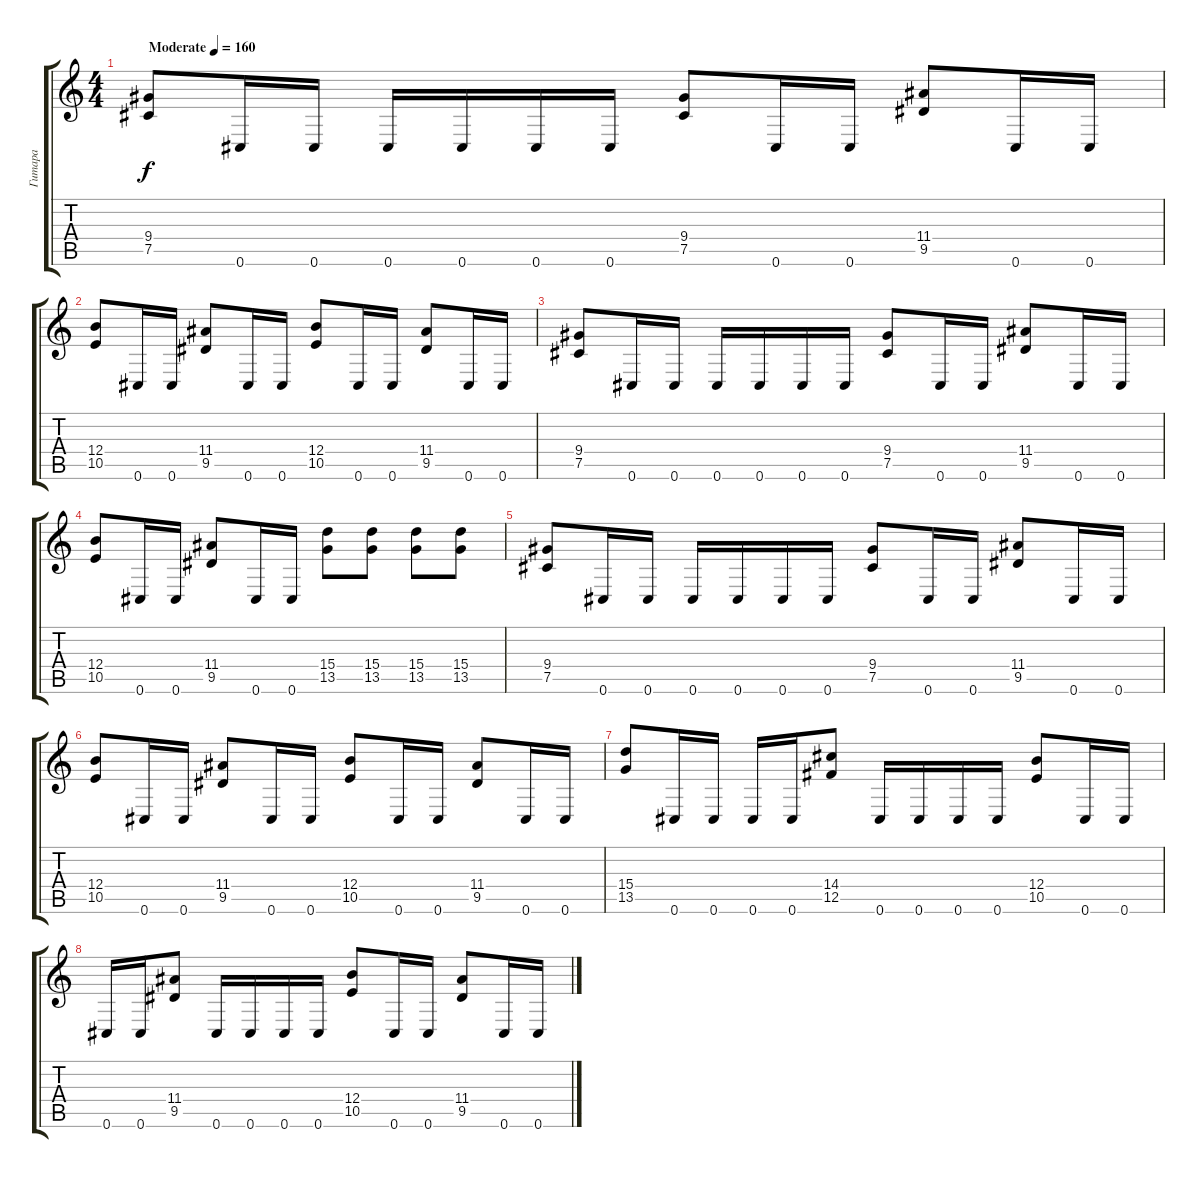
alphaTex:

\track ("Гитара" "Гитара") {instrument distortionguitar}
\staff {score tabs}
\tuning (Db4 Ab3 E3 B2 Gb2 Db2) {hide}
\ts (4 4)
\tempo (160 "Moderate")
\clef g2
\ks c
(9.4 7.5).8{dy f instrument distortionguitar} 0.6.16 0.6.16 0.6.16 0.6.16 0.6.16 0.6.16 (9.4 7.5).8 0.6.16 0.6.16 (11.4 9.5).8 0.6.16 0.6.16 |
(12.4 10.5).8 0.6.16 0.6.16 (11.4 9.5).8 0.6.16 0.6.16 (12.4 10.5).8 0.6.16 0.6.16 (11.4 9.5).8 0.6.16 0.6.16 |
(9.4 7.5).8 0.6.16 0.6.16 0.6.16 0.6.16 0.6.16 0.6.16 (9.4 7.5).8 0.6.16 0.6.16 (11.4 9.5).8 0.6.16 0.6.16 |
(12.4 10.5).8 0.6.16 0.6.16 (11.4 9.5).8 0.6.16 0.6.16 (15.4 13.5).8 (15.4 13.5).8 (15.4 13.5).8 (15.4 13.5).8 |
(9.4 7.5).8 0.6.16 0.6.16 0.6.16 0.6.16 0.6.16 0.6.16 (9.4 7.5).8 0.6.16 0.6.16 (11.4 9.5).8 0.6.16 0.6.16 |
(12.4 10.5).8 0.6.16 0.6.16 (11.4 9.5).8 0.6.16 0.6.16 (12.4 10.5).8 0.6.16 0.6.16 (11.4 9.5).8 0.6.16 0.6.16 |
(15.4 13.5).8 0.6.16 0.6.16 0.6.16 0.6.16 (14.4 12.5).8 0.6.16 0.6.16 0.6.16 0.6.16 (12.4 10.5).8 0.6.16 0.6.16 |
0.6.16 0.6.16 (11.4 9.5).8 0.6.16 0.6.16 0.6.16 0.6.16 (12.4 10.5).8 0.6.16 0.6.16 (11.4 9.5).8 0.6.16 0.6.16
